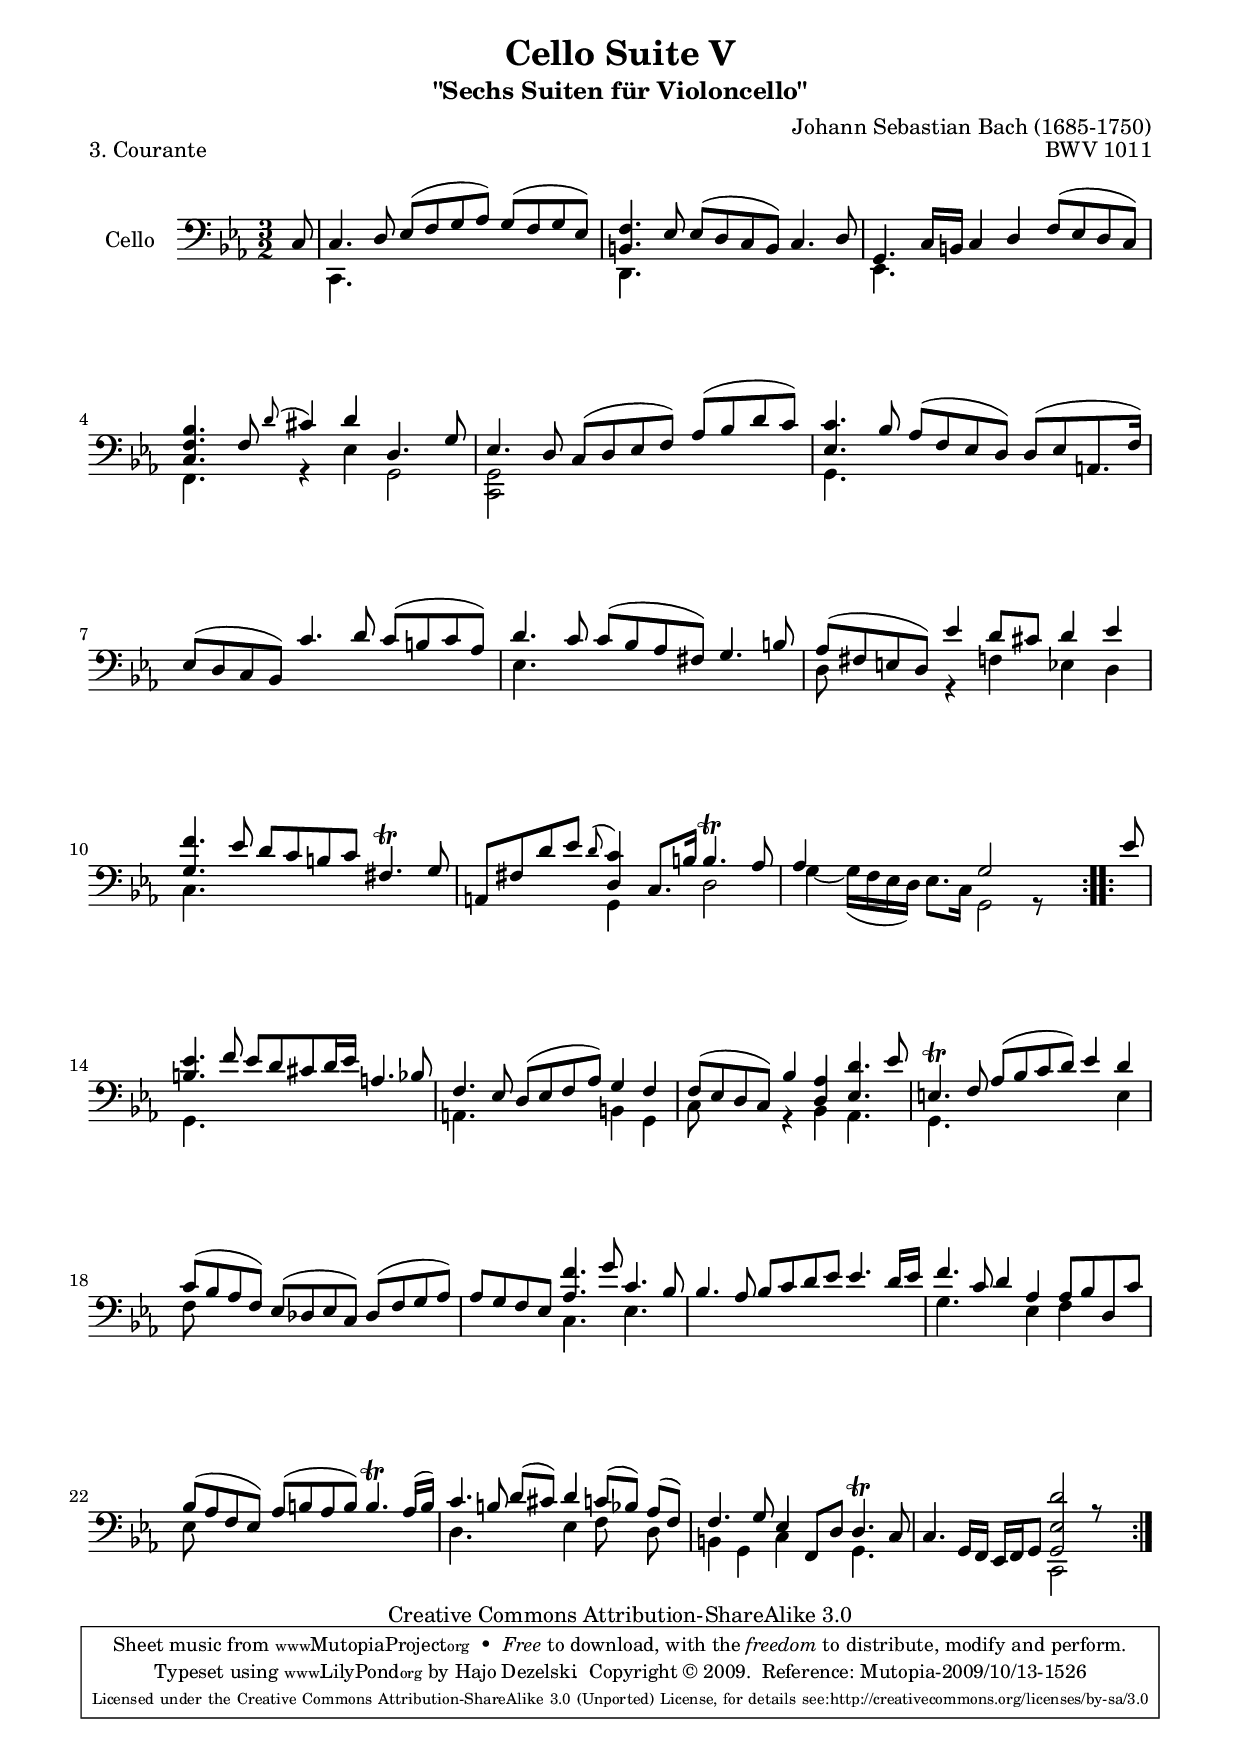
\version "2.13.4"

\paper {
    page-top-space = #0.0
    %indent = 0.0
    line-width = 18.0\cm
    ragged-bottom = ##f
    ragged-last-bottom = ##f
}

% #(set-default-paper-size "a4")

#(set-global-staff-size 19)

\header {
        title = "Cello Suite V"
        subtitle = "\"Sechs Suiten für Violoncello\""
        piece = "3. Courante"
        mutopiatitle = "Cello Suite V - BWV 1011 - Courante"
        composer = "Johann Sebastian Bach (1685-1750)"
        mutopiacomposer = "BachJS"
        opus = "BWV 1011"
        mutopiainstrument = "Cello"
		arrangement = "Hajo Dezelski"
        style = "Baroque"
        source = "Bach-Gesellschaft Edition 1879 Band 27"
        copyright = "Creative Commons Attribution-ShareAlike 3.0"
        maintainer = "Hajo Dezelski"
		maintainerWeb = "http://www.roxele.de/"
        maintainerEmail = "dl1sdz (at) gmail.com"
	
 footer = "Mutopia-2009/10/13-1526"
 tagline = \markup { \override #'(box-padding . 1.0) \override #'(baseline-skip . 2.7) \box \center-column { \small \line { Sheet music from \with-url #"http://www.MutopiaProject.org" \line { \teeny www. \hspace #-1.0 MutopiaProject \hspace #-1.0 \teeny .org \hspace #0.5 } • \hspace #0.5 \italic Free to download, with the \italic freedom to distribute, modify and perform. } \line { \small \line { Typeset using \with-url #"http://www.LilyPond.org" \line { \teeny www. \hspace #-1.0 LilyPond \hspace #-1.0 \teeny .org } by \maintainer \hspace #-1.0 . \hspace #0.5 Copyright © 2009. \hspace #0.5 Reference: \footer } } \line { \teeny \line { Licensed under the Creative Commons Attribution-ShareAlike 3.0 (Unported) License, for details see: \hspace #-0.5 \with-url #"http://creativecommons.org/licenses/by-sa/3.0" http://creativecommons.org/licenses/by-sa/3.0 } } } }
}

melodyOne =  \relative c {
    \repeat volta 2{
		\partial 8 c8 | % 0
		c4. d8 es [ (f g as) ] g [ (f g es) ] | % 1
		<b f'>4. es8 es [ (d c b) ] c4. d8 | % 2
		g,4. c16 [ b16 ] c4 d4 f8 [ (es d c) ] | % 3
		<c f bes>4. f8 \appoggiatura d'8 cis4 d4 d,4. g8 | % 4
		es4. d8 c [(d es f)] as [(bes d c)] | % 5
		<es, c'>4. bes'8 as [( f es d)] d [( es a,8. f'16)] | % 6
		es8 [(d c bes)] c'4. d8 c [( b c as)] | % 7
		d4. c8 c [(bes as fis)] g4. b8 | % 8
		as8 [( fis e d)] es'4 d8 [cis ] d4 es | % 9
		<g, f'>4. es'8 d [ c b c] fis,4. \trill g8 | % 10
		a,8 [ fis' d' es ] \appoggiatura d8 <d, c'>4 c8. [b'16] b4. \trill as8 | % 11
		as4 s2 g2 s4| % 12
	}
    \repeat volta 2{
		\partial 8 es'8 | % 0
		<b es>4. f'8 es [ d cis d16 es ] a,4. bes8 | % 13
		f4. es8 d [(es f as) ] g4 f4 | % 14
		f8 [(es d c) ] bes'4 <d, as'>4 <es d'>4. es'8 | % 15
		e,4. \trill f8 as [( bes c d )] es4 d4 | % 16
		c8 [( bes as f )] es [( des es c )] des [( f g as )] | % 17
		as8 [ g f es ] <as f'>4. g'8 c,4. bes8 | % 18
		bes4. as8 bes [ c d es] es4. d16 [ es16 ] | % 19
		f4. c8 d4 as4 as8 [ bes d, c' ] | % 20
		bes8 [(as f es )] as [( b as b )] b4. \trill as16 [( b )] | % 21
		c4. b8 d [( cis )] d4 c8 [( bes )] as [(f )] | % 22
		f4. g8 es4 f,8 [ d' ] d4. \trill c8 | % 23
		c4. g16 [ f] es [ f g8] <g es' d'>2 r8 s8 | % 24
    }

}

melodyTwo =  \relative c, {
    \repeat volta 2{
		\partial 8 s8 | % 0
		c4. s8 s1 | % 1
		d4. s8 s1 | % 2
		es4. s8 s1 | % 3
		f4. s8 r4 es'4 g,2 | % 4
		<c, g'>2 s1 | % 5
		g'4. s8 s1 | % 6
		s1. | % 7
		es'4. s8 s1 | % 8
		d8 s4. r4 f4 es d | % 9
		c4. s8 s1 | % 10
		s2 g4 s4 d'2 | % 11
		g4 ~ g16 [( f es d)] es8. [ c16] g2 r8 s8| % 12
	}
	   \repeat volta 2 {
		\partial 8 s8 | % 0
		g4. s8 s1 | % 13
		a4. s8 s2 b4 g4 | % 14
		c8 s8 s4 r4 bes4 as4. s8 | % 15
		g4. s8 s2. e'4 | % 16
		f8 s4. s1 | % 17
		s2 c4. s8 es4. s8 | % 18
		s1. | % 19
		g4. s4. es4 f s4 | % 20
		es8 s4. s1 | % 21
		d4. s4. es4 f8 s8 d8 s8 | % 22
		b4 g c s4 g4. s8 | % 23
		s2 s4 c,2 s4 | % 24
	    }
}

% The score definition

melody = << \melodyOne \\ \melodyTwo >>

\score {
 	\context Staff << 
        \set Staff.instrumentName = "Cello"
	\set Staff.midiInstrument = "cello"
        { \clef bass \key c \minor \time 3/2 \melody  }
    >>
	\layout { }
 	 \midi { }
}
